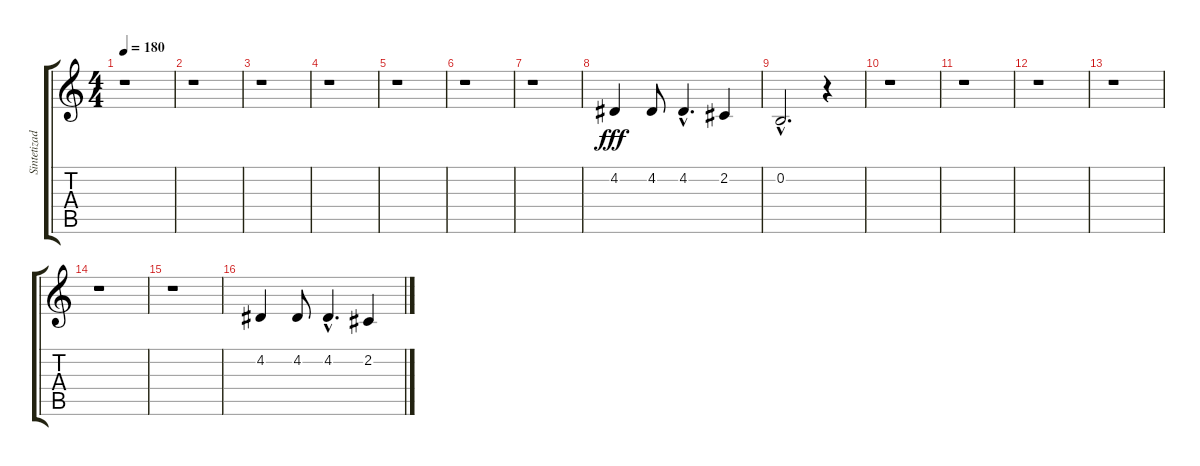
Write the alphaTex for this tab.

\track ("Sintetizador 2" "Sintetizad") {instrument stringensemble1}
\staff {score tabs}
\tuning (E4 B3 G3 D3 A2 E2) {hide}
\ts (4 4)
\tempo 180
\clef g2
\ks c
r.1{dy fff} |
r.1 |
r.1 |
r.1 |
r.1 |
r.1 |
r.1 |
4.2.4 4.2.8 4.2{hac}.4{d} 2.2.4 |
0.2{hac}.2{d} r.4 |
r.1 |
r.1 |
r.1 |
r.1 |
r.1 |
r.1 |
4.2.4 4.2.8 4.2{hac}.4{d} 2.2.4
